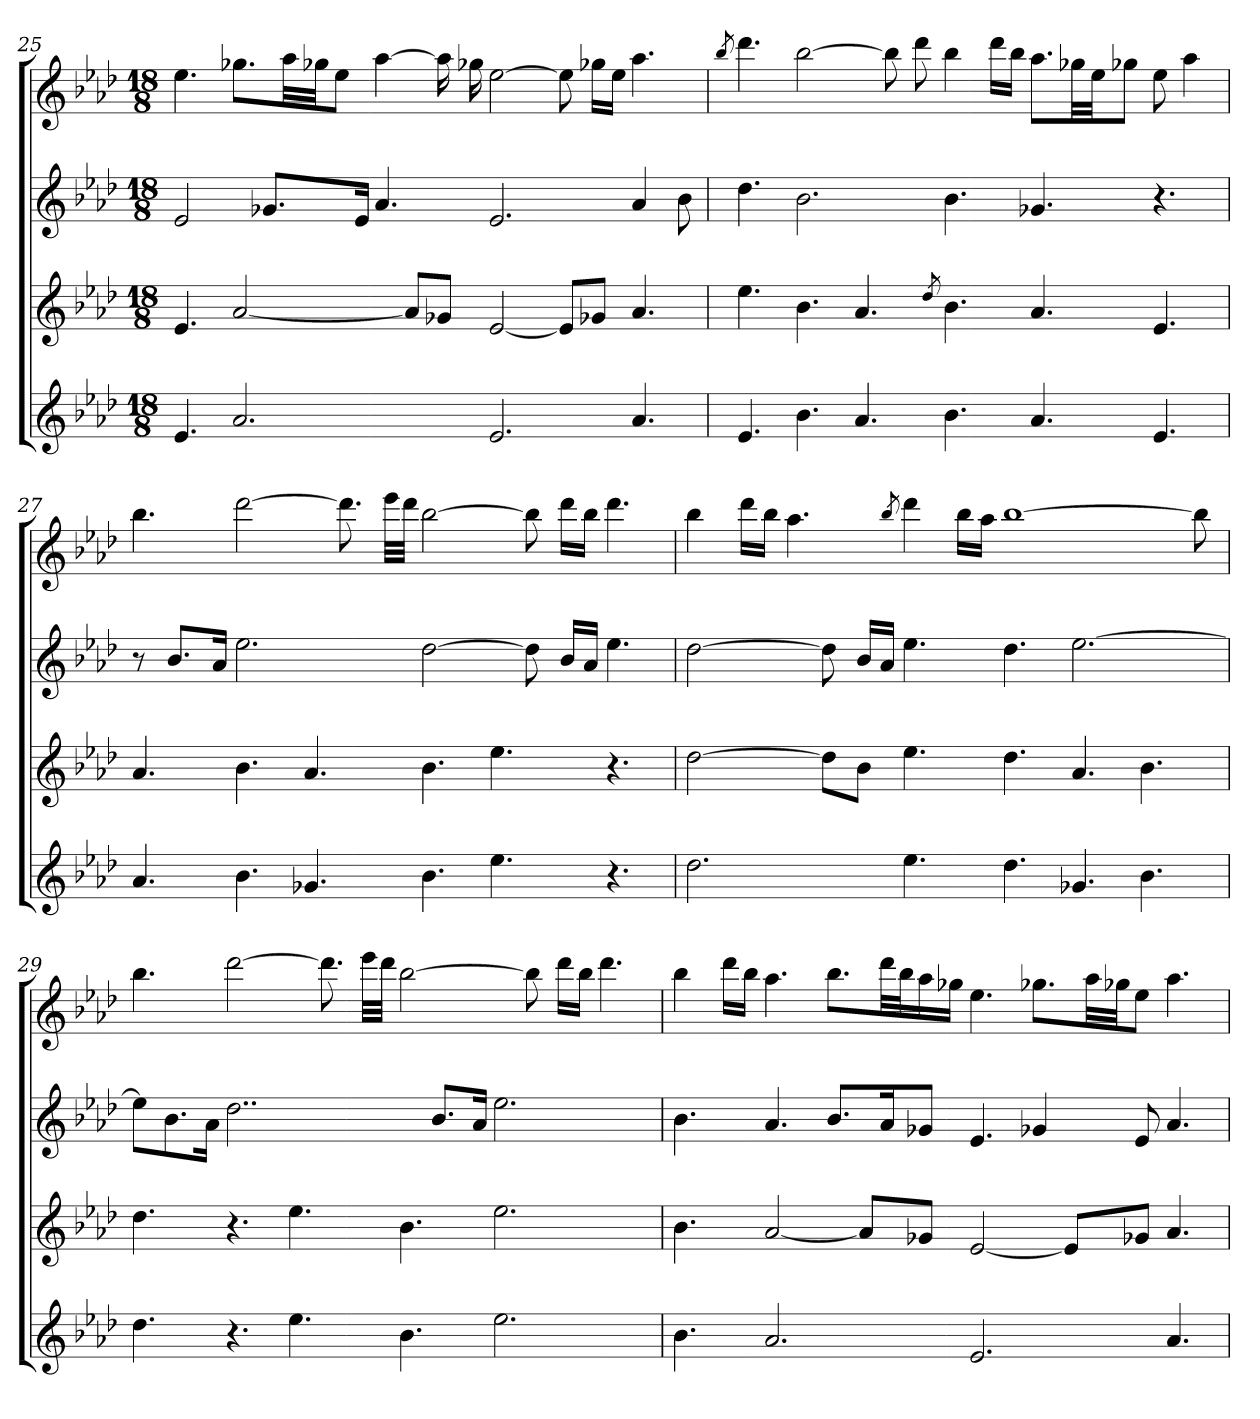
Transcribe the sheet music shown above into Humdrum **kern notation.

**kern	**kern	**kern	**kern
*part4	*part3	*part2	*part1
*staff4	*staff3	*staff2	*staff1
*clefG2	*clefG2	*clefG2	*clefG2
*k[b-e-a-d-]	*k[b-e-a-d-]	*k[b-e-a-d-]	*k[b-e-a-d-]
*M18/8	*M18/8	*M18/8	*M18/8
=25	=25	=25	=25
4.e-	4.e-	2e-	4.ee-
2.a-	[2a-	.	8.gg-X\L
.	.	8.g-X/L	.
.	.	.	32aa-\LL
.	.	.	32gg-X\JJ
.	.	.	8ee-\J
.	.	16e-/Jk	.
.	.	4.a-	[4aa-
.	8a-/L]	.	.
.	8g-X/J	.	16aa-]
.	.	.	16gg-X
2.e-	[2e-	2.e-	[2ee-
.	8e-/L]	.	8ee-]
.	8g-X/J	.	16gg-X\LL
.	.	.	16ee-\JJ
4.a-	4.a-	4a-	4.aa-
.	.	8b-	.
=26	=26	=26	=26
.	.	.	8qbb-
4.e-	4.ee-	4.dd-	4.ddd-
4.b-	4.b-	2.b-	[2bb-
4.a-	4.a-	.	.
.	.	.	8bb-]
.	.	.	8ddd-
.	8qdd-	.	.
4.b-	4.b-	4.b-	4bb-
.	.	.	16ddd-\LL
.	.	.	16bb-\JJ
4.a-	4.a-	4.g-X	8.aa-\L
.	.	.	32gg-X\LL
.	.	.	32ee-\JJ
.	.	.	8gg-X\J
4.e-	4.e-	4.r	8ee-
.	.	.	4aa-
=27	=27	=27	=27
4.a-	4.a-	8r	4.bb-
.	.	8.b-/L	.
.	.	16a-/Jk	.
4.b-	4.b-	2.ee-	[2ddd-
4.g-X	4.a-	.	.
.	.	.	8.ddd-]
.	.	.	32eee-\LLL
.	.	.	32ddd-\JJJ
4.b-	4.b-	[2dd-	[2bb-
4.ee-	4.ee-	.	.
.	.	8dd-]	8bb-]
.	.	16b-/LL	16ddd-\LL
.	.	16a-/JJ	16bb-\JJ
4.r	4.r	4.ee-	4.ddd-
=28	=28	=28	=28
2.dd-	[2dd-	[2dd-	4bb-
.	.	.	16ddd-\LL
.	.	.	16bb-\JJ
.	.	.	4.aa-
.	8dd-\L]	8dd-]	.
.	8b-\J	16b-/LL	.
.	.	16a-/JJ	.
.	.	.	8qbb-
4.ee-	4.ee-	4.ee-	4ddd-
.	.	.	16bb-\LL
.	.	.	16aa-\JJ
4.dd-	4.dd-	4.dd-	[1bb-
4.g-X	4.a-	[2.ee-	.
4.b-	4.b-	.	.
.	.	.	8bb-]
=29	=29	=29	=29
4.dd-	4.dd-	8ee-\L]	4.bb-
.	.	8.b-\	.
.	.	16a-\Jk	.
4.r	4.r	2..dd-	[2ddd-
4.ee-	4.ee-	.	.
.	.	.	8.ddd-]
.	.	.	32eee-\LLL
.	.	.	32ddd-\JJJ
4.b-	4.b-	.	[2bb-
.	.	8.b-/L	.
.	.	16a-/Jk	.
2.ee-	2.ee-	2.ee-	.
.	.	.	8bb-]
.	.	.	16ddd-\LL
.	.	.	16bb-\JJ
.	.	.	4.ddd-
=30	=30	=30	=30
4.b-	4.b-	4.b-	4bb-
.	.	.	16ddd-\LL
.	.	.	16bb-\JJ
2.a-	[2a-	4.a-	4.aa-
.	.	8.b-/L	8.bb-\L
.	8a-/L]	.	.
.	.	16a-/K	32ddd-\LL
.	.	.	32bb-\J
.	8g-X/J	8g-X/J	16aa-\
.	.	.	16gg-X\JJ
2.e-	[2e-	4.e-	4.ee-
.	.	4g-X	8.gg-X\L
.	8e-/L]	.	.
.	.	.	32aa-\LL
.	.	.	32gg-X\JJ
.	8g-X/J	8e-	8ee-\J
4.a-	4.a-	4.a-	4.aa-
=	=	=	=
*-	*-	*-	*-
